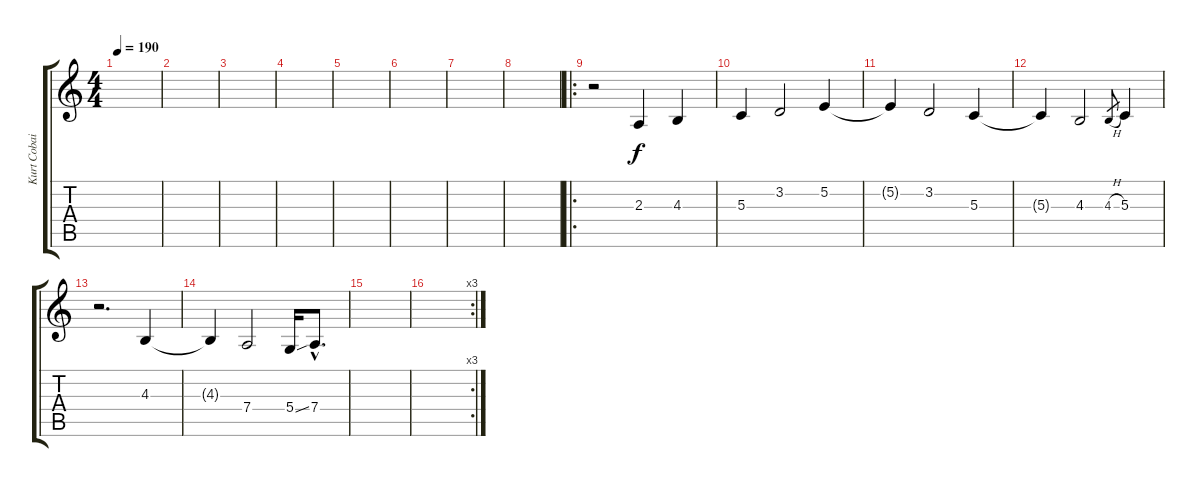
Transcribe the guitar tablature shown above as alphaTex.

\track ("Kurt Cobain (Vox)" "Kurt Cobai") {instrument lead6voice}
\staff {score tabs}
\tuning (E4 B3 G3 D3 A2 D2) {hide}
\ts (4 4)
\tempo 190
\clef g2
\ks c
|
|
|
|
|
|
|
|
\ro
r.2 2.3.4 4.3.4 |
5.3.4 3.2.2 5.2.4 |
5.2{t}.4 3.2.2 5.3.4 |
5.3{t}.4 4.3.2 4.3{h}.8{gr} 5.3.4 |
r.2{d} 4.3.4 |
4.3{t}.4 7.4.2 5.4{ss}.16 7.4{hac}.8{d} |
|
\rc 3
